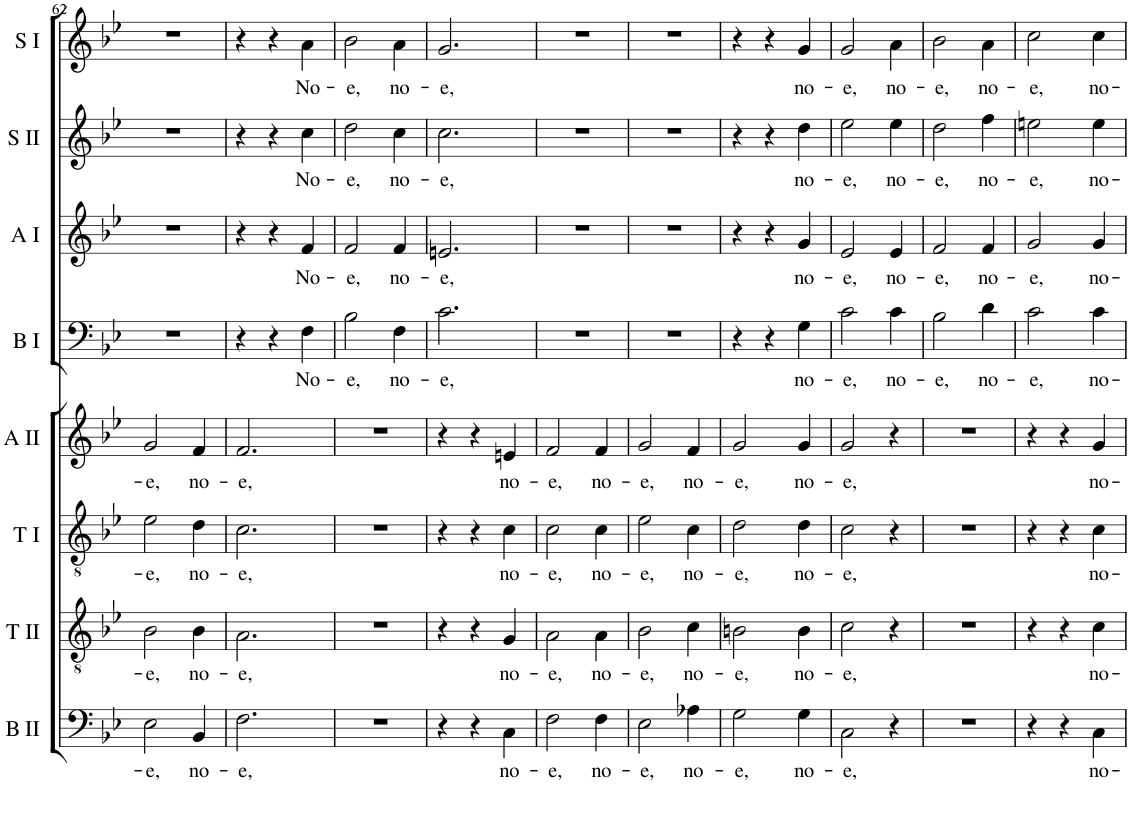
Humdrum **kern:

**kern	**text	**kern	**text	**kern	**text	**kern	**text	**kern	**text	**kern	**text	**kern	**text	**kern	**text
*part8	*part8	*part7	*part7	*part6	*part6	*part5	*part5	*part4	*part4	*part3	*part3	*part2	*part2	*part1	*part1
*staff8	*staff8	*staff7	*staff7	*staff6	*staff6	*staff5	*staff5	*staff4	*staff4	*staff3	*staff3	*staff2	*staff2	*staff1	*staff1
*I"Basse II	*	*I"Ténor II	*	*I"Ténor I	*	*I"Alto II	*	*I"Basse I	*	*I"Alto I	*	*I"Soprano II	*	*I"Soprano I	*
*I'B II	*	*I'T II	*	*I'T I	*	*I'A II	*	*I'B I	*	*I'A I	*	*I'S II	*	*I'S I	*
!!LO:PB:g=z
*clefF4	*	*clefGv2	*	*clefGv2	*	*clefG2	*	*clefF4	*	*clefG2	*	*clefG2	*	*clefG2	*
*k[b-e-]	*	*k[b-e-]	*	*k[b-e-]	*	*k[b-e-]	*	*k[b-e-]	*	*k[b-e-]	*	*k[b-e-]	*	*k[b-e-]	*
*M3/4	*	*M3/4	*	*M3/4	*	*M3/4	*	*M3/4	*	*M3/4	*	*M3/4	*	*M3/4	*
=62	=62	=62	=62	=62	=62	=62	=62	=62	=62	=62	=62	=62	=62	=62	=62
!	!LO:LY:b	!	!LO:LY:b	!	!LO:LY:b	!	!LO:LY:b	!	!	!	!	!	!	!	!
2E-\	-e,	2B-\	-e,	2e-\	-e,	2g/	-e,	2.r	.	2.r	.	2.r	.	2.r	.
!	!LO:LY:b	!	!LO:LY:b	!	!LO:LY:b	!	!LO:LY:b	!	!	!	!	!	!	!	!
4BB-/	no-	4B-\	no-	4d\	no-	4f/	no-	.	.	.	.	.	.	.	.
=63	=63	=63	=63	=63	=63	=63	=63	=63	=63	=63	=63	=63	=63	=63	=63
!	!LO:LY:b	!	!LO:LY:b	!	!LO:LY:b	!	!LO:LY:b	!	!	!	!	!	!	!	!
2.F\	-e,	2.A\	-e,	2.c\	-e,	2.f/	-e,	4r	.	4r	.	4r	.	4r	.
.	.	.	.	.	.	.	.	4r	.	4r	.	4r	.	4r	.
!	!	!	!	!	!	!	!	!	!LO:LY:b	!	!LO:LY:b	!	!LO:LY:b	!	!LO:LY:b
.	.	.	.	.	.	.	.	4F\	No-	4f/	No-	4cc\	No-	4a\	No-
=64	=64	=64	=64	=64	=64	=64	=64	=64	=64	=64	=64	=64	=64	=64	=64
!	!	!	!	!	!	!	!	!	!LO:LY:b	!	!LO:LY:b	!	!LO:LY:b	!	!LO:LY:b
2.r	.	2.r	.	2.r	.	2.r	.	2B-\	­ e,	2f/	­ e,	2dd\	­ e,	2b-\	­ e,
!	!	!	!	!	!	!	!	!	!LO:LY:b	!	!LO:LY:b	!	!LO:LY:b	!	!LO:LY:b
.	.	.	.	.	.	.	.	4F\	no-	4f/	no-	4cc\	no-	4a\	no-
=65	=65	=65	=65	=65	=65	=65	=65	=65	=65	=65	=65	=65	=65	=65	=65
!	!	!	!	!	!	!	!	!	!LO:LY:b	!	!LO:LY:b	!	!LO:LY:b	!	!LO:LY:b
4r	.	4r	.	4r	.	4r	.	2.c\	-e,	2.en/	-e,	2.cc\	-e,	2.g/	-e,
4r	.	4r	.	4r	.	4r	.	.	.	.	.	.	.	.	.
!	!LO:LY:b	!	!LO:LY:b	!	!LO:LY:b	!	!LO:LY:b	!	!	!	!	!	!	!	!
4C\	no-	4G/	no-	4c\	no-	4en/	no-	.	.	.	.	.	.	.	.
=66	=66	=66	=66	=66	=66	=66	=66	=66	=66	=66	=66	=66	=66	=66	=66
!	!LO:LY:b	!	!LO:LY:b	!	!LO:LY:b	!	!LO:LY:b	!	!	!	!	!	!	!	!
2F\	-e,	2A\	-e,	2c\	-e,	2f/	-e,	2.r	.	2.r	.	2.r	.	2.r	.
!	!LO:LY:b	!	!LO:LY:b	!	!LO:LY:b	!	!LO:LY:b	!	!	!	!	!	!	!	!
4F\	no-	4A\	no-	4c\	no-	4f/	no-	.	.	.	.	.	.	.	.
=67	=67	=67	=67	=67	=67	=67	=67	=67	=67	=67	=67	=67	=67	=67	=67
!	!LO:LY:b	!	!LO:LY:b	!	!LO:LY:b	!	!LO:LY:b	!	!	!	!	!	!	!	!
2E-\	-e,	2B-\	-e,	2e-\	-e,	2g/	-e,	2.r	.	2.r	.	2.r	.	2.r	.
!	!LO:LY:b	!	!LO:LY:b	!	!LO:LY:b	!	!LO:LY:b	!	!	!	!	!	!	!	!
4A-X\	no-	4c\	no-	4c\	no-	4f/	no-	.	.	.	.	.	.	.	.
=68	=68	=68	=68	=68	=68	=68	=68	=68	=68	=68	=68	=68	=68	=68	=68
!	!LO:LY:b	!	!LO:LY:b	!	!LO:LY:b	!	!LO:LY:b	!	!	!	!	!	!	!	!
2G\	-e,	2Bn\	-e,	2d\	-e,	2g/	-e,	4r	.	4r	.	4r	.	4r	.
.	.	.	.	.	.	.	.	4r	.	4r	.	4r	.	4r	.
!	!LO:LY:b	!	!LO:LY:b	!	!LO:LY:b	!	!LO:LY:b	!	!LO:LY:b	!	!LO:LY:b	!	!LO:LY:b	!	!LO:LY:b
4G\	no-	4B\	no-	4d\	no-	4g/	no-	4G\	no-	4g/	no-	4dd\	no-	4g/	no-
=69	=69	=69	=69	=69	=69	=69	=69	=69	=69	=69	=69	=69	=69	=69	=69
!	!LO:LY:b	!	!LO:LY:b	!	!LO:LY:b	!	!LO:LY:b	!	!LO:LY:b	!	!LO:LY:b	!	!LO:LY:b	!	!LO:LY:b
2C\	-e,	2c\	-e,	2c\	-e,	2g/	-e,	2c\	-e,	2e-/	-e,	2ee-\	-e,	2g/	-e,
!	!	!	!	!	!	!	!	!	!LO:LY:b	!	!LO:LY:b	!	!LO:LY:b	!	!LO:LY:b
4r	.	4r	.	4r	.	4r	.	4c\	no-	4e-/	no-	4ee-\	no-	4a\	no-
=70	=70	=70	=70	=70	=70	=70	=70	=70	=70	=70	=70	=70	=70	=70	=70
!	!	!	!	!	!	!	!	!	!LO:LY:b	!	!LO:LY:b	!	!LO:LY:b	!	!LO:LY:b
2.r	.	2.r	.	2.r	.	2.r	.	2B-\	-e,	2f/	-e,	2dd\	-e,	2b-\	-e,
!	!	!	!	!	!	!	!	!	!LO:LY:b	!	!LO:LY:b	!	!LO:LY:b	!	!LO:LY:b
.	.	.	.	.	.	.	.	4d\	no-	4f/	no-	4ff\	no-	4a\	no-
=71	=71	=71	=71	=71	=71	=71	=71	=71	=71	=71	=71	=71	=71	=71	=71
!	!	!	!	!	!	!	!	!	!LO:LY:b	!	!LO:LY:b	!	!LO:LY:b	!	!LO:LY:b
4r	.	4r	.	4r	.	4r	.	2c\	­ e,	2g/	­ e,	2een\	­ e,	2cc\	­ e,
4r	.	4r	.	4r	.	4r	.	.	.	.	.	.	.	.	.
!	!LO:LY:b	!	!LO:LY:b	!	!LO:LY:b	!	!LO:LY:b	!	!LO:LY:b	!	!LO:LY:b	!	!LO:LY:b	!	!LO:LY:b
4C\	no-	4c\	no-	4c\	no-	4g/	no-	4c\	no-	4g/	no-	4ee\	no-	4cc\	no-
=	=	=	=	=	=	=	=	=	=	=	=	=	=	=	=
*-	*-	*-	*-	*-	*-	*-	*-	*-	*-	*-	*-	*-	*-	*-	*-
